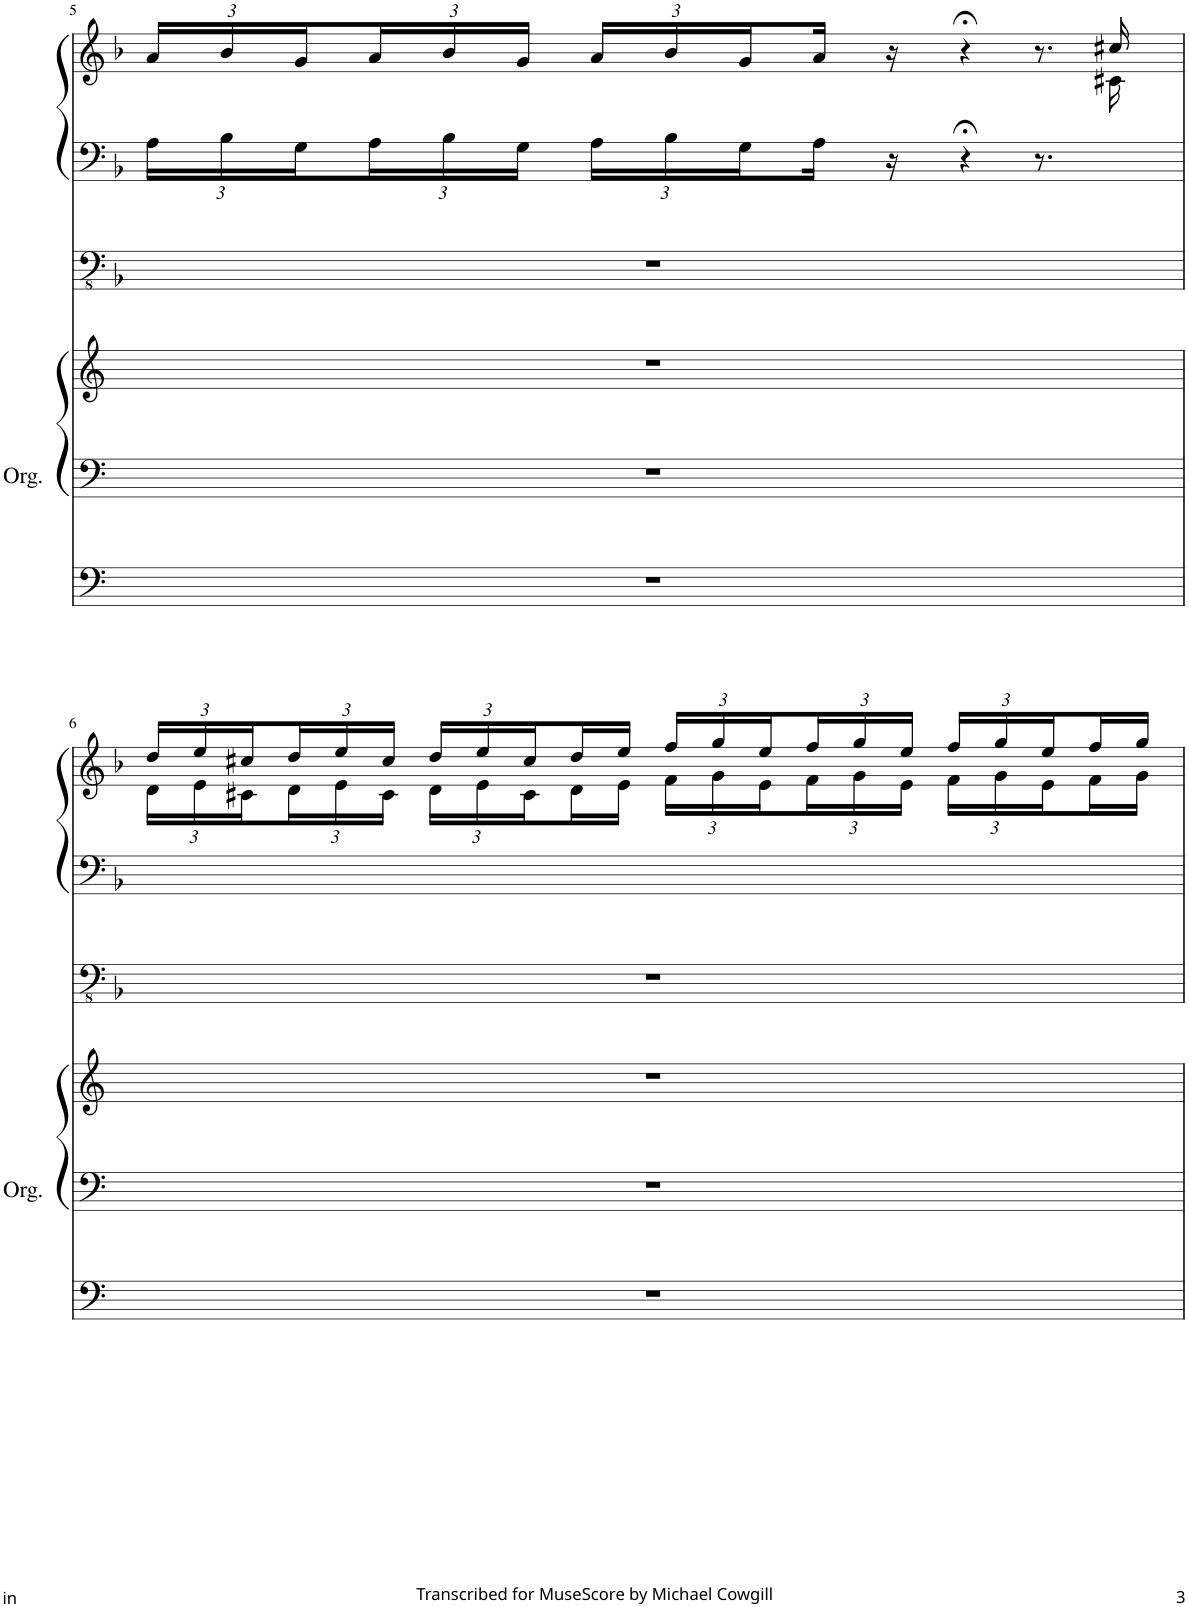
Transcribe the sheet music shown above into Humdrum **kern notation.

**kern	**kern	**kern	**kern	**kern	**kern
*part2	*part2	*part2	*part1	*part1	*part1
*staff6	*staff5	*staff4	*staff3	*staff2	*staff1
*I"Organ	*	*	*I"Organ	*	*
*I'Org.	*	*	*	*	*
!!LO:PB:g=z
*clefF4	*clefF4	*clefG2	*clefFv4	*clefF4	*clefG2
*	*	*	*Trd1c2	*Trd1c2	*Trd1c2
*k[]	*k[]	*k[]	*k[b-]	*k[b-]	*k[b-]
*M4/4	*M4/4	*M4/4	*M4/4	*M4/4	*M4/4
*	*	*	*	*Xbrackettup	*Xbrackettup
=5	=5	=5	=5	=5	=5
*	*	*	*	*	*^
1r	1r	1r	1r	24A\LL	24a/LL	2...ryy
.	.	.	.	24B-\	24b-/	.
.	.	.	.	24G\	24g/	.
.	.	.	.	24A\	24a/	.
.	.	.	.	24B-\	24b-/	.
.	.	.	.	24G\JJ	24g/JJ	.
.	.	.	.	24A\LL	24a/LL	.
.	.	.	.	24B-\	24b-/	.
.	.	.	.	24G\	24g/	.
.	.	.	.	16A\JJ	16a/JJ	.
.	.	.	.	16r	16r	.
.	.	.	.	4r;<	4r;<	.
.	.	.	.	8.r	8.r	.
.	.	.	.	16ryy	16cc#X/	16c#X\
!!LO:LB:g=z	!!
=6	=6	=6	=6	=6	=6	=6
1r	1r	1r	1r	1ryy	24dd/LL	24d\LL
.	.	.	.	.	24ee/	24e\
.	.	.	.	.	24cc#X/	24c#X\
.	.	.	.	.	24dd/	24d\
.	.	.	.	.	24ee/	24e\
.	.	.	.	.	24cc#/JJ	24c#\JJ
.	.	.	.	.	24dd/LL	24d\LL
.	.	.	.	.	24ee/	24e\
.	.	.	.	.	24cc#/	24c#\
.	.	.	.	.	16dd/	16d\
.	.	.	.	.	16ee/JJ	16e\JJ
.	.	.	.	.	24ff/LL	24f\LL
.	.	.	.	.	24gg/	24g\
.	.	.	.	.	24ee/	24e\
.	.	.	.	.	24ff/	24f\
.	.	.	.	.	24gg/	24g\
.	.	.	.	.	24ee/JJ	24e\JJ
.	.	.	.	.	24ff/LL	24f\LL
.	.	.	.	.	24gg/	24g\
.	.	.	.	.	24ee/	24e\
.	.	.	.	.	16ff/	16f\
.	.	.	.	.	16gg/JJ	16g\JJ
*	*	*	*	*	*v	*v
=	=	=	=	=	=
*-	*-	*-	*-	*-	*-
